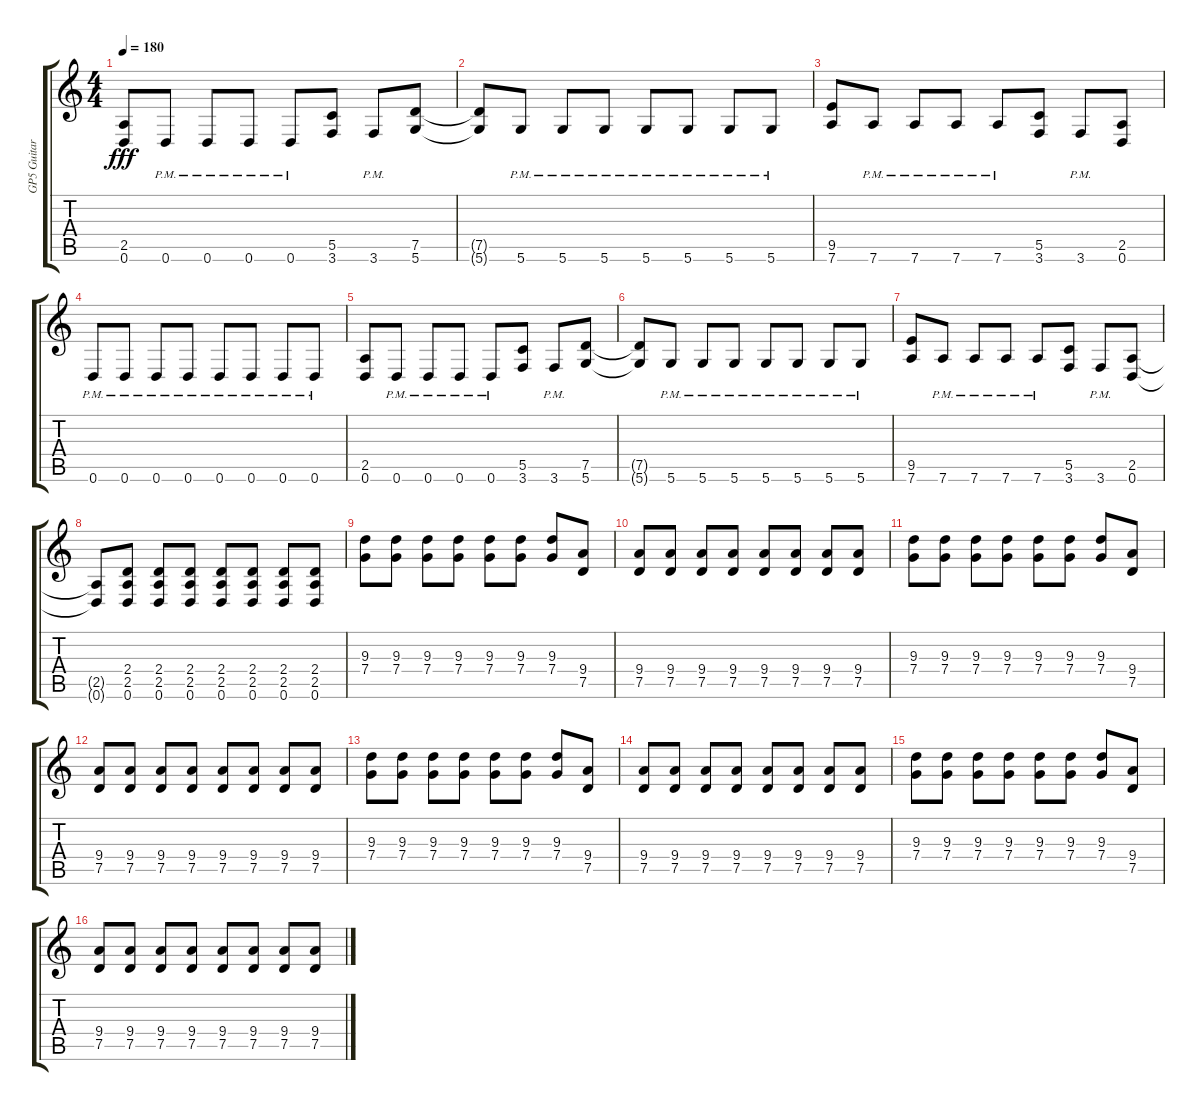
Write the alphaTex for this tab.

\track ("GP5 Guitar" "GP5 Guitar") {instrument distortionguitar}
\staff {score tabs}
\tuning (D4 A3 F3 C3 G2 D2) {hide}
\ts (4 4)
\tempo 180
\clef g2
\ks c
(2.5 0.6).8{dy fff} 0.6{pm}.8 0.6{pm}.8 0.6{pm}.8 0.6{pm}.8 (5.5 3.6).8 3.6{pm}.8 (7.5 5.6).8 |
(7.5{t} 5.6{t}).8 5.6{pm}.8 5.6{pm}.8 5.6{pm}.8 5.6{pm}.8 5.6{pm}.8 5.6{pm}.8 5.6{pm}.8 |
(9.5 7.6).8 7.6{pm}.8 7.6{pm}.8 7.6{pm}.8 7.6{pm}.8 (5.5 3.6).8 3.6{pm}.8 (2.5 0.6).8 |
0.6{pm}.8 0.6{pm}.8 0.6{pm}.8 0.6{pm}.8 0.6{pm}.8 0.6{pm}.8 0.6{pm}.8 0.6{pm}.8 |
(2.5 0.6).8 0.6{pm}.8 0.6{pm}.8 0.6{pm}.8 0.6{pm}.8 (5.5 3.6).8 3.6{pm}.8 (7.5 5.6).8 |
(7.5{t} 5.6{t}).8 5.6{pm}.8 5.6{pm}.8 5.6{pm}.8 5.6{pm}.8 5.6{pm}.8 5.6{pm}.8 5.6{pm}.8 |
(9.5 7.6).8 7.6{pm}.8 7.6{pm}.8 7.6{pm}.8 7.6{pm}.8 (5.5 3.6).8 3.6{pm}.8 (2.5 0.6).8 |
(2.5{t} 0.6{t}).8 (2.4 2.5 0.6).8 (2.4 2.5 0.6).8 (2.4 2.5 0.6).8 (2.4 2.5 0.6).8 (2.4 2.5 0.6).8 (2.4 2.5 0.6).8 (2.4 2.5 0.6).8 |
(9.3 7.4).8 (9.3 7.4).8 (9.3 7.4).8 (9.3 7.4).8 (9.3 7.4).8 (9.3 7.4).8 (9.3 7.4).8 (9.4 7.5).8 |
(9.4 7.5).8 (9.4 7.5).8 (9.4 7.5).8 (9.4 7.5).8 (9.4 7.5).8 (9.4 7.5).8 (9.4 7.5).8 (9.4 7.5).8 |
(9.3 7.4).8 (9.3 7.4).8 (9.3 7.4).8 (9.3 7.4).8 (9.3 7.4).8 (9.3 7.4).8 (9.3 7.4).8 (9.4 7.5).8 |
(9.4 7.5).8 (9.4 7.5).8 (9.4 7.5).8 (9.4 7.5).8 (9.4 7.5).8 (9.4 7.5).8 (9.4 7.5).8 (9.4 7.5).8 |
(9.3 7.4).8 (9.3 7.4).8 (9.3 7.4).8 (9.3 7.4).8 (9.3 7.4).8 (9.3 7.4).8 (9.3 7.4).8 (9.4 7.5).8 |
(9.4 7.5).8 (9.4 7.5).8 (9.4 7.5).8 (9.4 7.5).8 (9.4 7.5).8 (9.4 7.5).8 (9.4 7.5).8 (9.4 7.5).8 |
(9.3 7.4).8 (9.3 7.4).8 (9.3 7.4).8 (9.3 7.4).8 (9.3 7.4).8 (9.3 7.4).8 (9.3 7.4).8 (9.4 7.5).8 |
(9.4 7.5).8 (9.4 7.5).8 (9.4 7.5).8 (9.4 7.5).8 (9.4 7.5).8 (9.4 7.5).8 (9.4 7.5).8 (9.4 7.5).8
